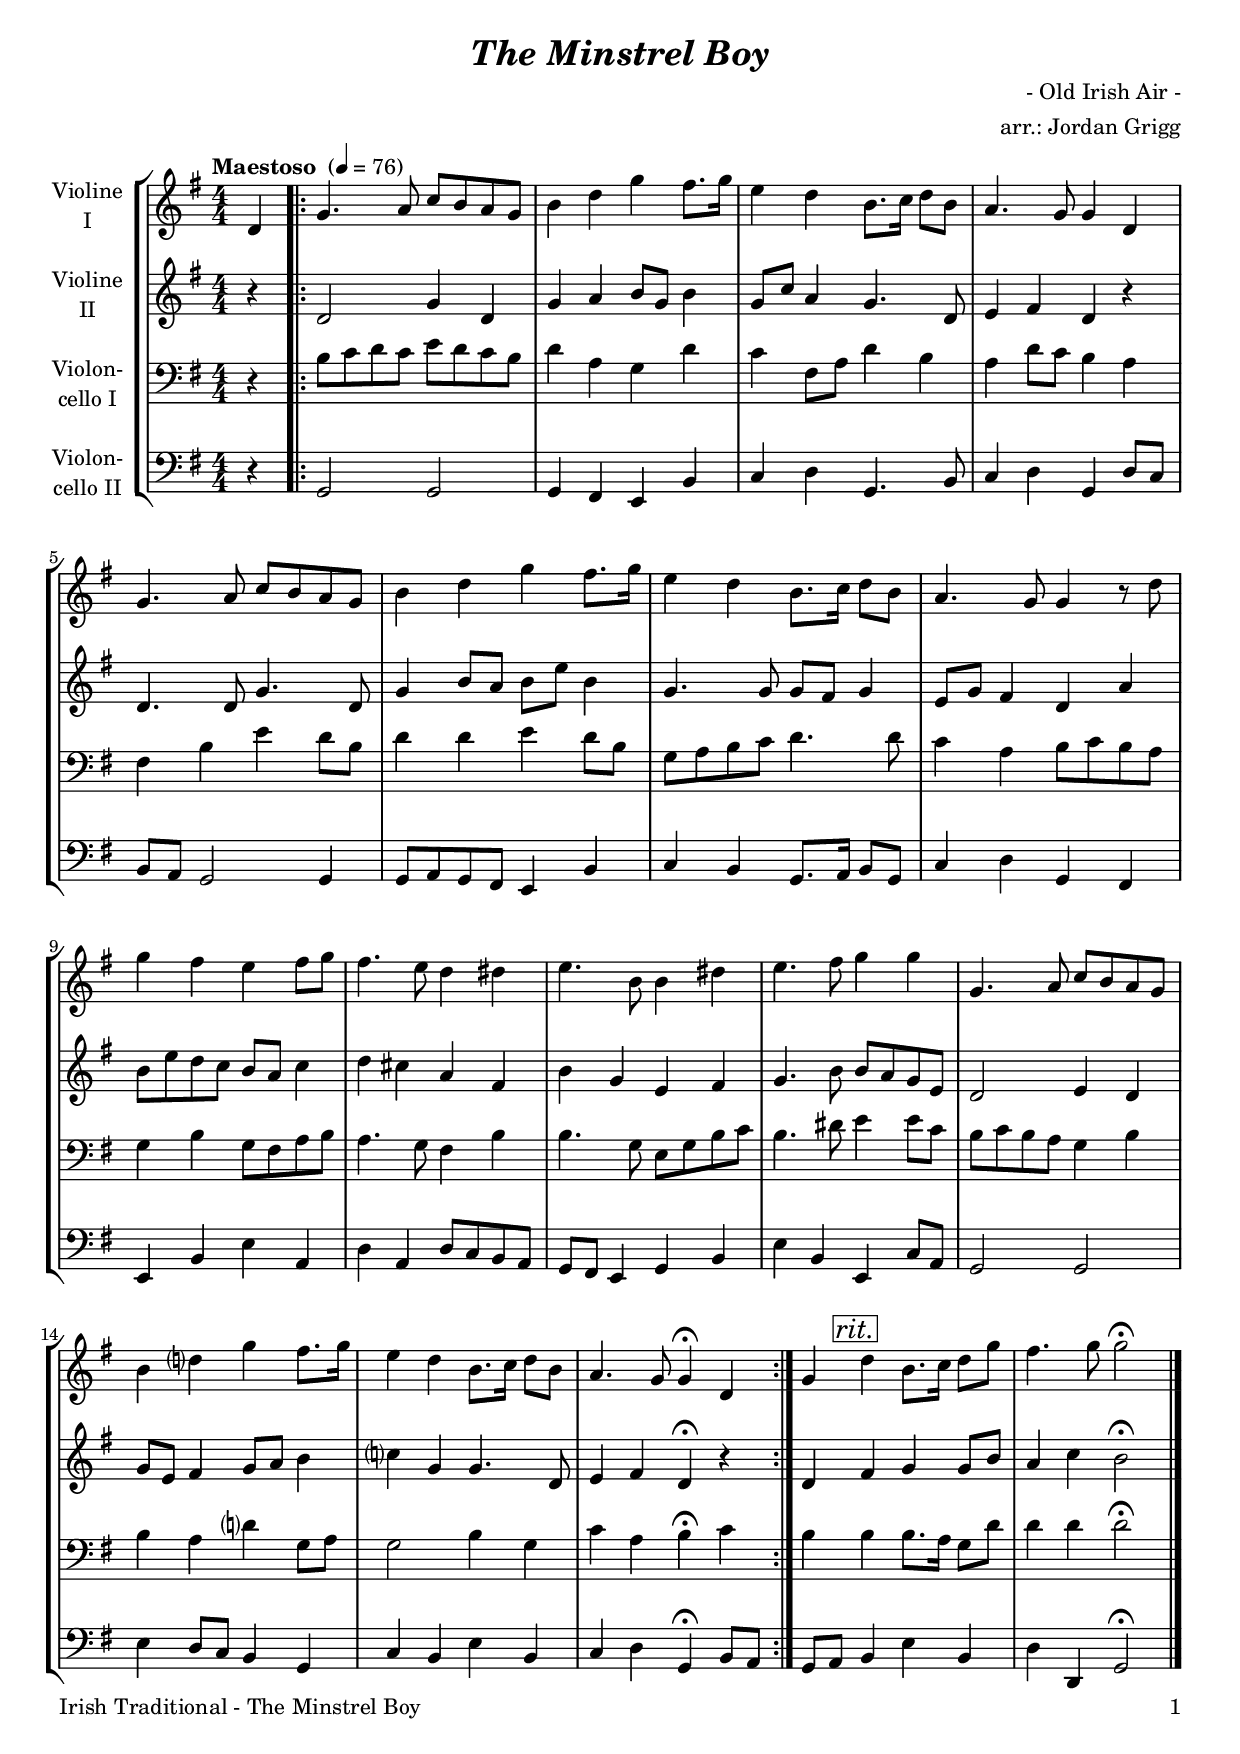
\version "2.24.1"
\include "deutsch.ly"

#(set-global-staff-size 19)

\header {
  title     = \markup \bold \italic "The Minstrel Boy"
  composer  = "- Old Irish Air -"
  arranger  = "arr.: Jordan Grigg"
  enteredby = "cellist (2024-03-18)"
%  piece     = ""
}

voiceconsts = {
  \key g \major
  \time 4/4
  \clef "treble"
  \numericTimeSignature
  \compressEmptyMeasures
  % Set default beaming for all staves
%  \set Timing.beamExceptions = #'()
%  \set Timing.baseMoment     = #(ly:make-moment 1 4)
%  \set Timing.beatStructure  = #'(1 1 1)
  \tempo "Maestoso " 4=76
}

mist = "string ensemble 1"
mivl = "violin"
miva = "viola"
miba = "cello"
mipz = "pizzicato strings"

atem = \mark \markup \box \italic "a tempo"
mrit = \mark \markup \box \italic "molto rit."
rit  = \mark \markup \box \italic "rit."

boxa = \tempo "Meno mosso " 2=50

va = \relative c' {
  \voiceconsts

  \partial 4 d4
  \repeat volta 2 {
    g4. a8 c h a g
    h4 d g fis8. g16
    e4 d h8. c16 d8 h
    a4. g8 g4 d
    g4. a8 c h a g

    h4 d g fis8. g16
    e4 d h8. c16 d8 h
    a4. g8 g4 r8 d'
    g4 fis e fis8 g
    fis4. e8 d4 dis
    e4.h8 h4 dis

    e4. fis8 g4 g
    g,4. a8 c h a g
    h4 d? g fis8. g16
    e4 d h8. c16 d8 h
    a4. g8 g4\fermata d
  }
  g \rit d' h8. c16 d8 g
  fis4. g8 g2\fermata \bar "|."
}

vb = \relative c' {
  \voiceconsts

  \partial 4 r4
  \repeat volta 2 {
    d2 g4 d
    g a h8 g h4
    g8 c a4 g4. d8
    e4 fis d r
    d4. d8 g4. d8

    g4 h8 a h e h4
    g4. g8 g fis g4
    e8 g fis4 d a'
    h8 e d c h a c4
    d cis a fis
    h g e fis

    g4. h8 h a g e
    d2 e4 d
    g8 e fis4 g8 a h4
    c? g g4. d8
    e4 fis d\fermata r
  }
  d \rit fis g g8 h
  a4 c h2\fermata \bar "|."
}

vc = \relative c' {
  \voiceconsts
  \clef "bass"

  \partial 4 r4
  \repeat volta 2 {
    h8 c d c e d c h
    d4 a g d'
    c fis,8 a d4 h
    a d8 c h4 a
    fis h e d8 h

    d4 d e d8 h
    g a h c d4. d8
    c4 a h8 c h a
    g4 h g8 fis a h
    a4. g8 fis4 h
    h4. g8 e g h c

    h4. dis8 e4 e8 c
    h c h a g4 h
    h a d? g,8 a
    g2 h4 g
    c a h\fermata c
  }
  h \rit h h8. a16 g8 d'
  d4 d d2\fermata \bar "|."
}

vd = \relative c {
  \voiceconsts
  \clef "bass"
  
  \partial 4 r4
  \repeat volta 2 {
    g2 g
    g4 fis e h'
    c d g,4. h8
    c4 d g, d'8 c
    h a g2 g4

    g8 a g fis e4 h'
    c h g8. a16 h8 g
    c4 d g, fis
    e h' e a,
    d a d8 c h a
    g fis e4 g h

    e h e, c'8 a
    g2 g
    e'4 d8 c h4 g
    c h e h
    c d g,\fermata h8 a
  }
  g a \rit h4 e h
  d d, g2\fermata \bar "|."
}


music = \new StaffGroup <<
      \new Staff {
	\set Staff.midiInstrument = \mivl
	\set Staff.instrumentName = \markup \center-column { "Violine" "I" }
	\transpose g g { \va }
      }

      \new Staff {
	\set Staff.midiInstrument = \mivl
	\set Staff.instrumentName = \markup \center-column { "Violine" "II" }
	\transpose g g { \vb }
      }

      \new Staff {
	\set Staff.midiInstrument = \miba
	\set Staff.instrumentName = \markup \center-column { "Violon-" "cello I" }
	\transpose g g { \vc }
      }

      \new Staff {
	\set Staff.midiInstrument = \miba
	\set Staff.instrumentName = \markup \center-column { "Violon-" "cello II" }
	\transpose g g { \vd }
      }
>>

\book {
   \paper {
    print-page-number = ##t
    print-first-page-number = ##t
    ragged-last-bottom = ##f
    oddHeaderMarkup = \markup \null
    evenHeaderMarkup = \markup \null
    oddFooterMarkup = \markup {
      \fill-line {
        \if \should-print-page-number
        "Irish Traditional - The Minstrel Boy" \fromproperty #'page:page-number-string
      }
    }
    evenFooterMarkup = \oddFooterMarkup
  } \score {
    \music
    \layout {}
  }

  \score {
    \unfoldRepeats \music

    \midi {
      \context {
        \Score
      }
    }
  }
}